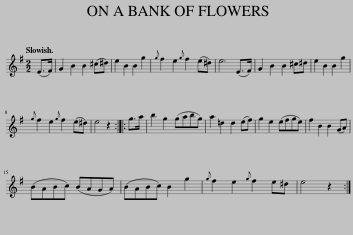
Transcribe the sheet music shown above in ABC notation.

X:1
L:1/8
Q:1/4=120
M:2/2
I:linebreak $
K:Emin
V:1 treble
V:1
 (E>F) | G2 B2 B2 (^c^d) | e2 B2 B2 g2 |{g} f2 e2{g} f2 (e^d) | e6 (E>F) | %5
 G2 B2 B2 ^c^d | e2 B2 B2 g2 |${g} f2 e2{g} f2 (e^d) | e4 z2 :: g>a | %10
 b2 g2 (gabg) | a2 =d2 d2 (ef) | g2 e2 (efge) | f2 B2 B2 (GA) |$ (BABc) (BAGA) | %15
 (BABc) B2 g2 |{g} f2 e2{g} f2 e^d | e4 z2 :| %18
